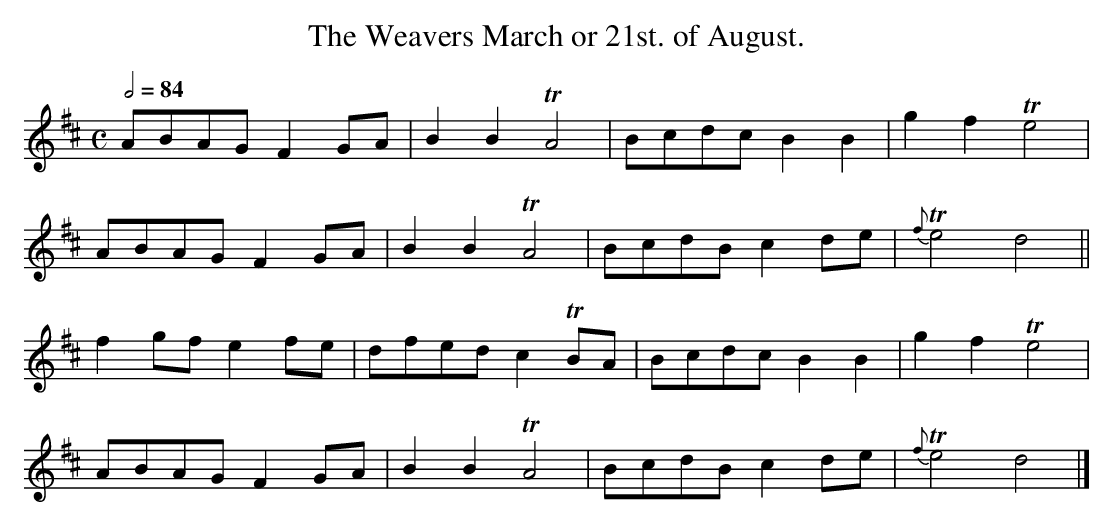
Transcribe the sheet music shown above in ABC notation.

X:1
T:The Weavers March or 21st. of August.
M:C
L:1/8
Q:1/2=84
K:D
ABAG F2GA | B2B2 TA4 | Bcdc B2B2 | g2f2 Te4 |
ABAG F2GA | B2B2 TA4 | BcdB c2de | {f}Te4 d4 ||
f2gf e2fe | dfed c2TBA | Bcdc B2B2 | g2f2 Te4 |
ABAG F2GA | B2B2 TA4 | BcdB c2de | {f}Te4 d4 |]
